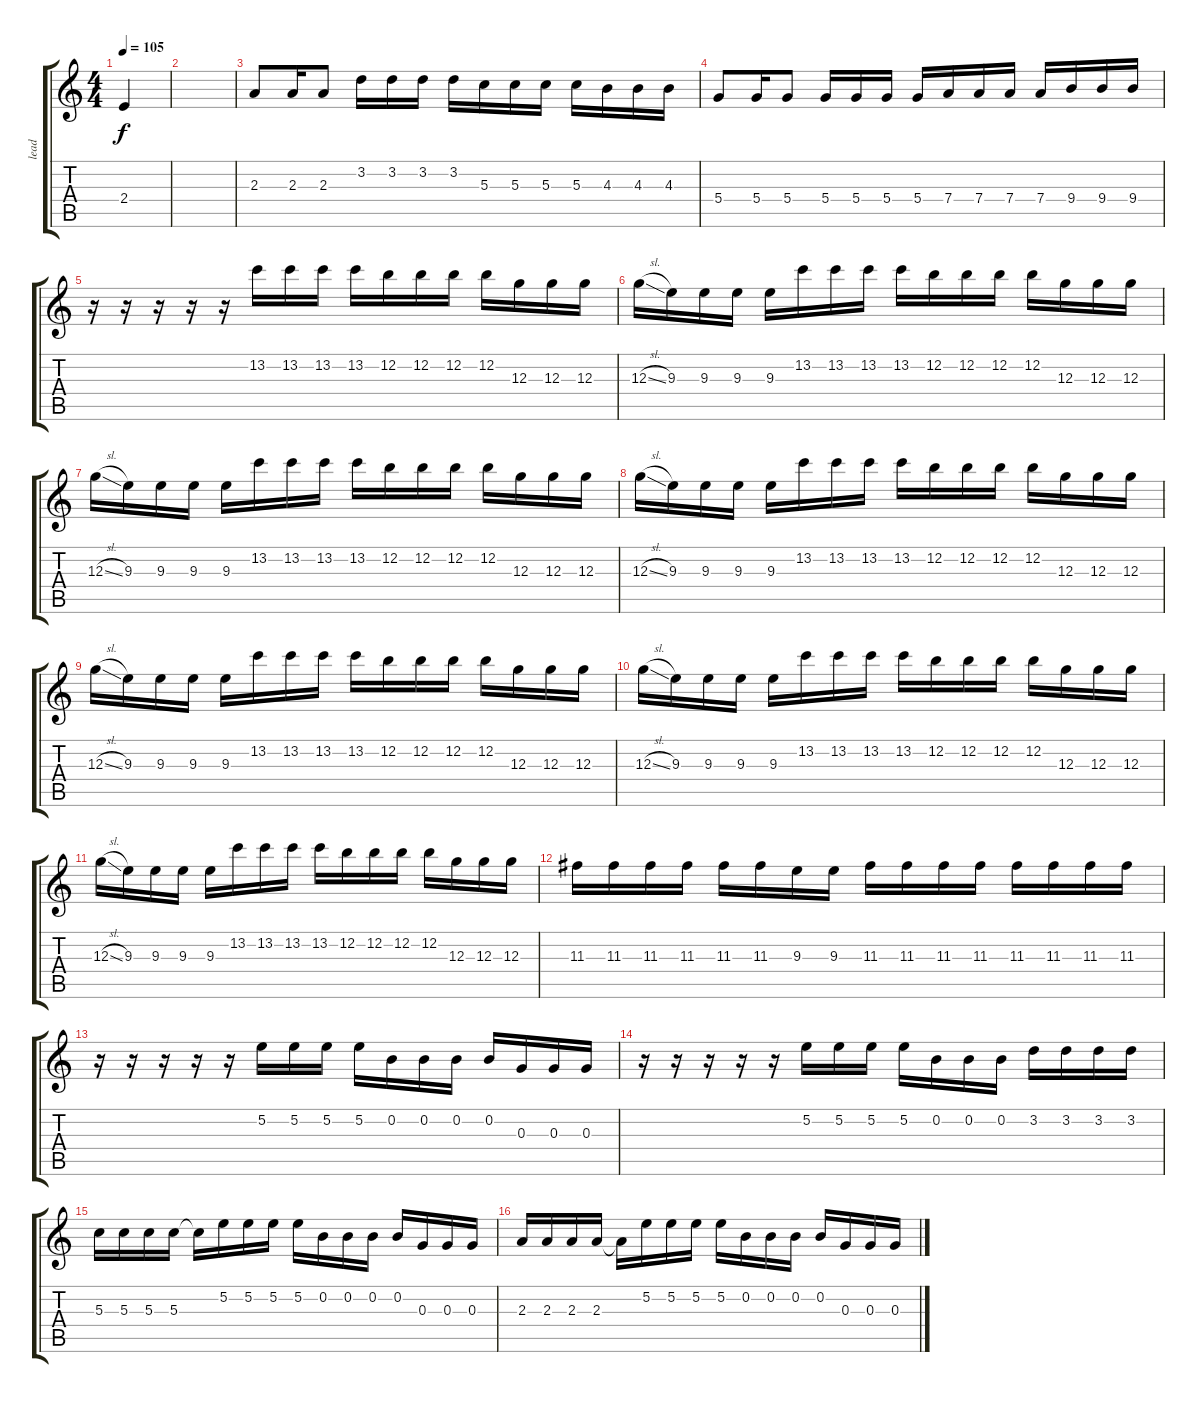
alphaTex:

\track ("lead" "lead") {instrument distortionguitar}
\staff {score tabs}
\tuning (E4 B3 G3 D3 A2 E2) {hide}
\ts (4 4)
\tempo 105
\clef g2
\ks c
2.4.4{dy f} |
|
2.3.8 2.3.16 2.3.8 3.2.16 3.2.16 3.2.16 3.2.16 5.3.16 5.3.16 5.3.16 5.3.16 4.3.16 4.3.16 4.3.16 |
5.4.8 5.4.16 5.4.8 5.4.16 5.4.16 5.4.16 5.4.16 7.4.16 7.4.16 7.4.16 7.4.16 9.4.16 9.4.16 9.4.16 |
r.16 r.16 r.16 r.16 r.16 13.2.16 13.2.16 13.2.16 13.2.16 12.2.16 12.2.16 12.2.16 12.2.16 12.3.16 12.3.16 12.3.16 |
12.3{sl}.16 9.3.16 9.3.16 9.3.16 9.3.16 13.2.16 13.2.16 13.2.16 13.2.16 12.2.16 12.2.16 12.2.16 12.2.16 12.3.16 12.3.16 12.3.16 |
12.3{sl}.16 9.3.16 9.3.16 9.3.16 9.3.16 13.2.16 13.2.16 13.2.16 13.2.16 12.2.16 12.2.16 12.2.16 12.2.16 12.3.16 12.3.16 12.3.16 |
12.3{sl}.16 9.3.16 9.3.16 9.3.16 9.3.16 13.2.16 13.2.16 13.2.16 13.2.16 12.2.16 12.2.16 12.2.16 12.2.16 12.3.16 12.3.16 12.3.16 |
12.3{sl}.16 9.3.16 9.3.16 9.3.16 9.3.16 13.2.16 13.2.16 13.2.16 13.2.16 12.2.16 12.2.16 12.2.16 12.2.16 12.3.16 12.3.16 12.3.16 |
12.3{sl}.16 9.3.16 9.3.16 9.3.16 9.3.16 13.2.16 13.2.16 13.2.16 13.2.16 12.2.16 12.2.16 12.2.16 12.2.16 12.3.16 12.3.16 12.3.16 |
12.3{sl}.16 9.3.16 9.3.16 9.3.16 9.3.16 13.2.16 13.2.16 13.2.16 13.2.16 12.2.16 12.2.16 12.2.16 12.2.16 12.3.16 12.3.16 12.3.16 |
11.3.16 11.3.16 11.3.16 11.3.16 11.3.16 11.3.16 9.3.16 9.3.16 11.3.16 11.3.16 11.3.16 11.3.16 11.3.16 11.3.16 11.3.16 11.3.16 |
r.16 r.16 r.16 r.16 r.16 5.2.16 5.2.16 5.2.16 5.2.16 0.2.16 0.2.16 0.2.16 0.2.16 0.3.16 0.3.16 0.3.16 |
r.16 r.16 r.16 r.16 r.16 5.2.16 5.2.16 5.2.16 5.2.16 0.2.16 0.2.16 0.2.16 3.2.16 3.2.16 3.2.16 3.2.16 |
5.3.16 5.3.16 5.3.16 5.3.16 5.3{t}.16 5.2.16 5.2.16 5.2.16 5.2.16 0.2.16 0.2.16 0.2.16 0.2.16 0.3.16 0.3.16 0.3.16 |
2.3.16 2.3.16 2.3.16 2.3.16 2.3{t}.16 5.2.16 5.2.16 5.2.16 5.2.16 0.2.16 0.2.16 0.2.16 0.2.16 0.3.16 0.3.16 0.3.16
